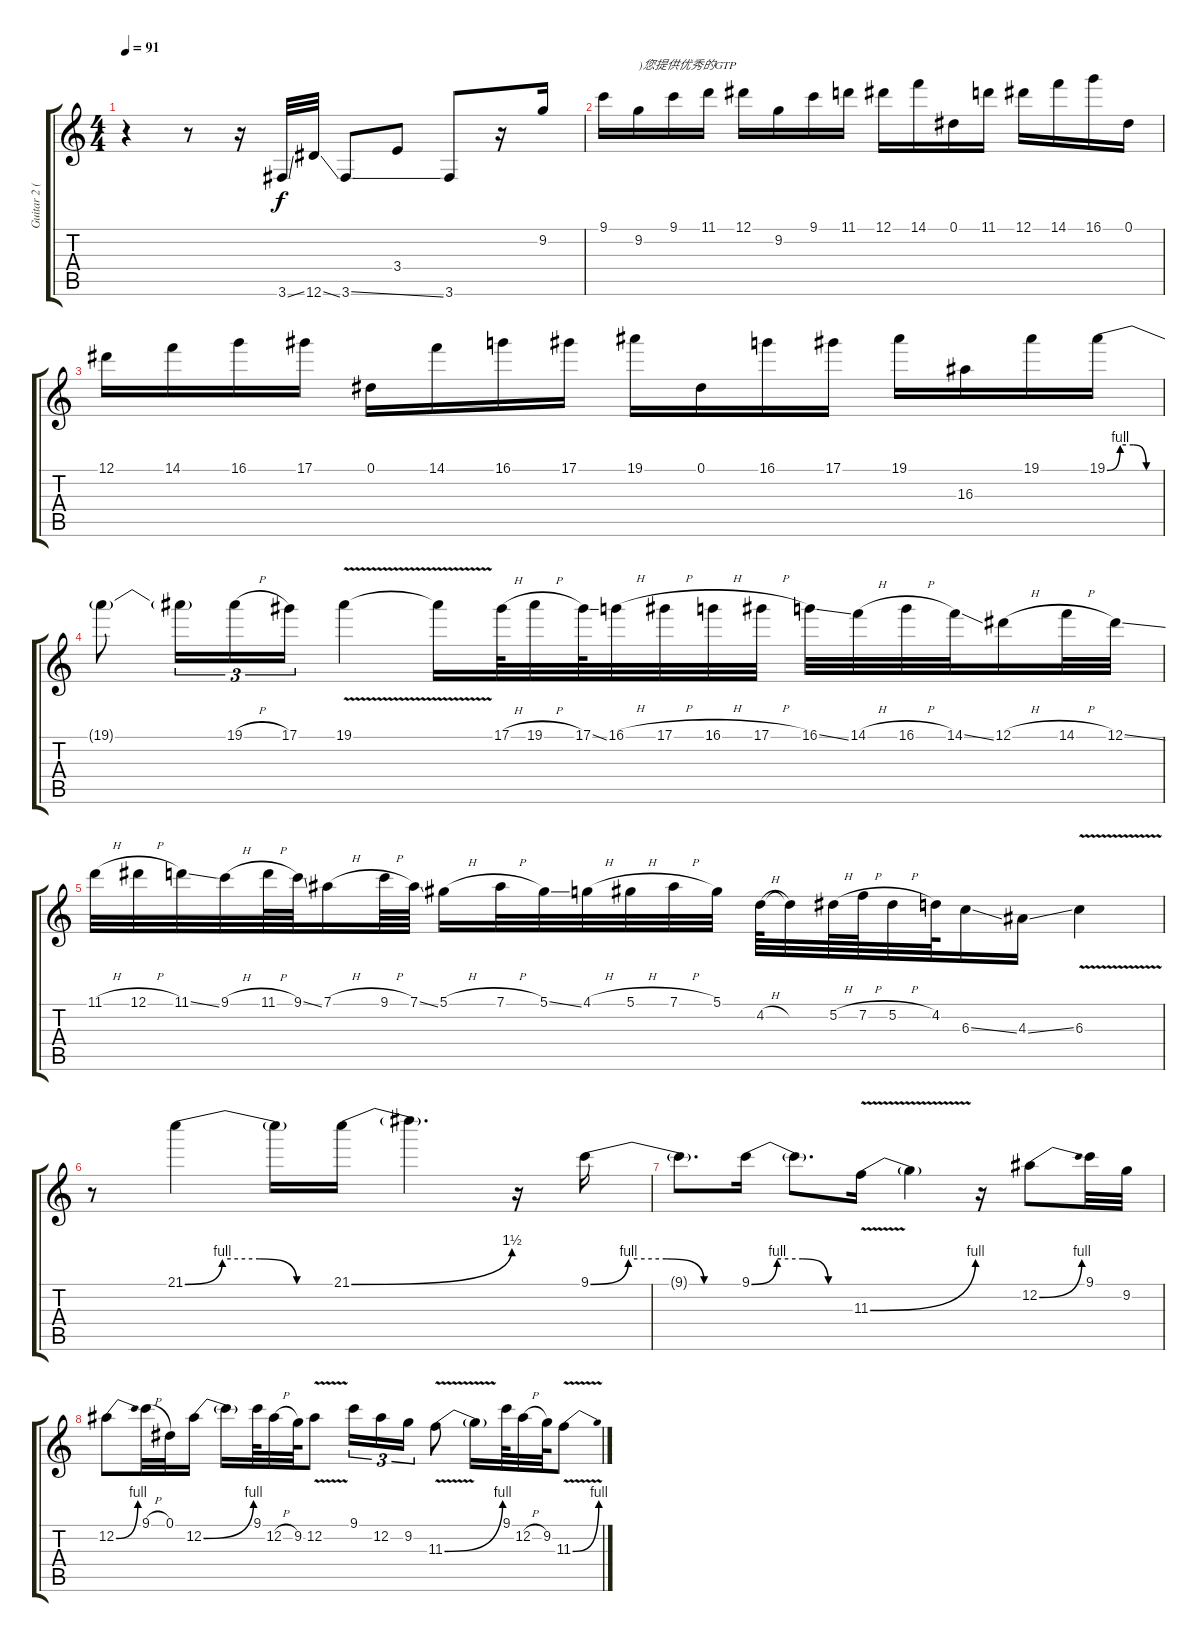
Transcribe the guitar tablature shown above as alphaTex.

\track ("Guitar 2 (Solo)" "Guitar 2 (") {instrument distortionguitar}
\staff {score tabs}
\tuning (Eb4 Bb3 Gb3 Db3 Ab2 Eb2) {hide}
\ts (4 4)
\tempo 91
\clef g2
\ks c
r.4{dy f} r.8 r.16 3.6{ss}.32 12.6{ss}.32 3.6{ss}.8 3.4.8 3.6.8 r.16 9.2.16 |
9.1.16 9.2.16{txt ")您提供优秀的GTP"} 9.1.16 11.1.16 12.1.16 9.2.16 9.1.16 11.1.16 12.1.16 14.1.16 0.1.16 11.1.16 12.1.16 14.1.16 16.1.16 0.1.16 |
12.1.16 14.1.16 16.1.16 17.1.16 0.1.16 14.1.16 16.1.16 17.1.16 19.1.16 0.1.16 16.1.16 17.1.16 19.1.16 16.3.16 19.1.16 19.1{be (custom 0 0 15 4 30 4 45 0 60 0)}.16 |
19.1{t}.8 19.1{t}.16{tu (3 2)} 19.1{h}.16{tu (3 2)} 17.1.16{tu (3 2)} 19.1{v}.4 19.1{t}.16 17.1{h}.64 19.1{h}.32 17.1{ss}.64 16.1{h}.32 17.1{h}.32 16.1{h}.32 17.1{h}.32 16.1{ss}.32 14.1{h}.32 16.1{h}.32 14.1{ss}.32 12.1{h}.16 14.1{h}.32 12.1{ss}.32 |
11.1{h}.32 12.1{h}.32 11.1{ss}.32 9.1{h}.32 11.1{h}.64 9.1{ss}.64 7.1{h}.16 9.1{h}.64 7.1{ss}.64 5.1{h}.16 7.1{h}.32 5.1{ss}.32 4.1{h}.32 5.1{h}.32 7.1{h}.32 5.1.32 4.2{h}.64 4.2{t}.32 5.2{h}.64 7.2{h}.64 5.2{h}.32 4.2.64 6.3{ss}.16 4.3{ss}.16 6.3{v}.4 |
r.8 21.1{be (custom 0 0 15 4 30 4 45 0 60 0)}.4 21.1{t}.16 21.1{be (bend 0 0 60 6)}.16 21.1{t}.4{d} r.16 9.1{be (custom 0 0 15 4 30 4 45 0 60 0)}.16 |
9.1{t}.8{d} 9.1{be (custom 0 0 15 4 30 4 45 0 60 0)}.16 9.1{t}.8{d} 11.3{be (bend 0 0 60 4) v}.16 11.3{t}.4 r.16 12.2{be (bend 0 0 60 4)}.8 9.1.32 9.2.32 |
12.2{be (bend 0 0 60 4)}.8 9.1{h}.32 0.1.32 12.2{be (bend 0 0 60 4)}.16 12.2{t}.16 9.1.64 12.2{h}.32 9.2.64 12.2{v}.8 9.1.16{tu (3 2)} 12.2.16{tu (3 2)} 9.2.16{tu (3 2)} 11.3{be (bend 0 0 60 4) v}.8 11.3{t}.16 9.1.64 12.2{h}.32 9.2.64 11.3{be (bend 0 0 60 4) v}.8
